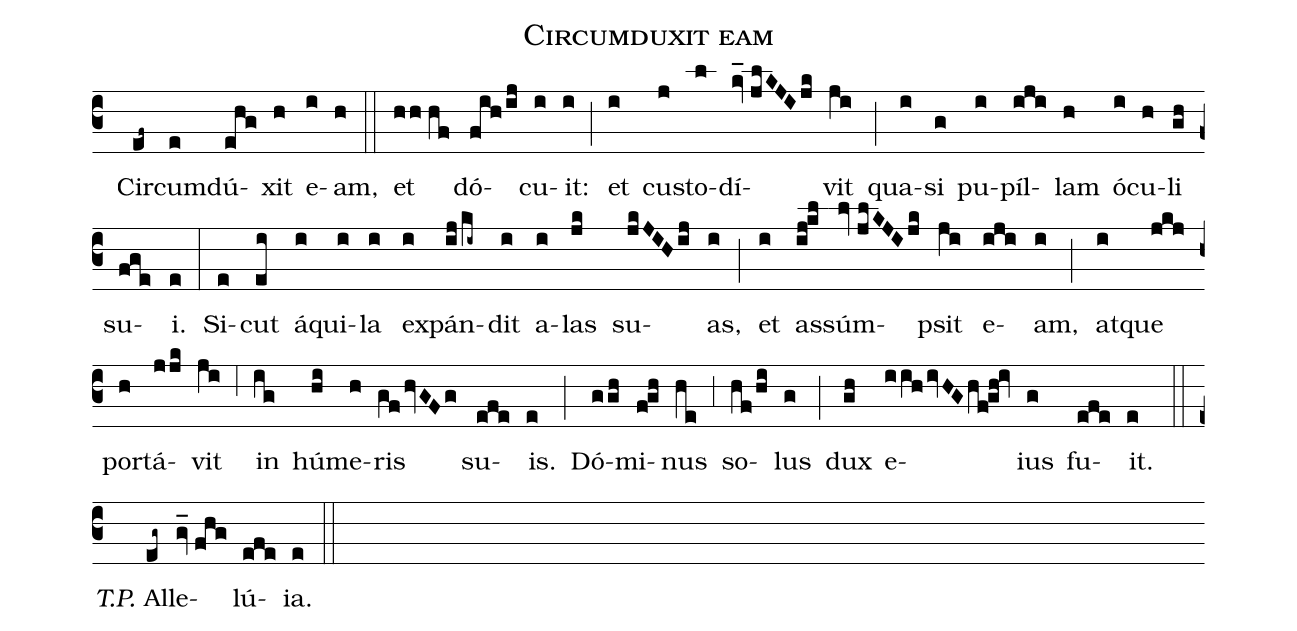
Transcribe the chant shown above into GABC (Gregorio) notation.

name:Circumduxit eam;
mode:VII;
office-part:Communiones;
%%
(c3) () Cir(ef~)cum(e)dú(ehg)xit(h) e(i)am,(h) (::) et(hh//hf) dó(fih/ij)cu(i)it:(i) (;) et(i) cu(j)sto(l)dí(kv_//jlKJI/jk)vit(ji) (;) qua(i)si(g) pu(i)píl(iji)lam(h) ó(i)cu(h)li(gh) su(fge)i.(e) (:) Si(e)cut(ei) á(i)qui(i)la(i) ex(i)pán(ij/ki~)dit(i) a(i)las(jk) su(jkJIH/ij)as,(i) (;) et(i) as(ij!kl)súm(lv//jlKJI/jk)psit(ji) e(iji)am,(i) (;) at(i)que(jkj) por(h)tá(jjk)vit(ji) (,6) in(ig) hú(hi)me(h)ris(gf/hvGFg) su(efe)is.(e) (;) Dó(ggh)mi(f!gh)nus(he) (,3) so(hf/hi)lus(g) (;) dux(gh) e(iih/ivHG/hf!gh!iv)ius(g) fu(efe)it.(e) (::) <i>T.P.</i> Al(eg~)le(gv_//fhg)lú(efe)ia.(e) (::)
